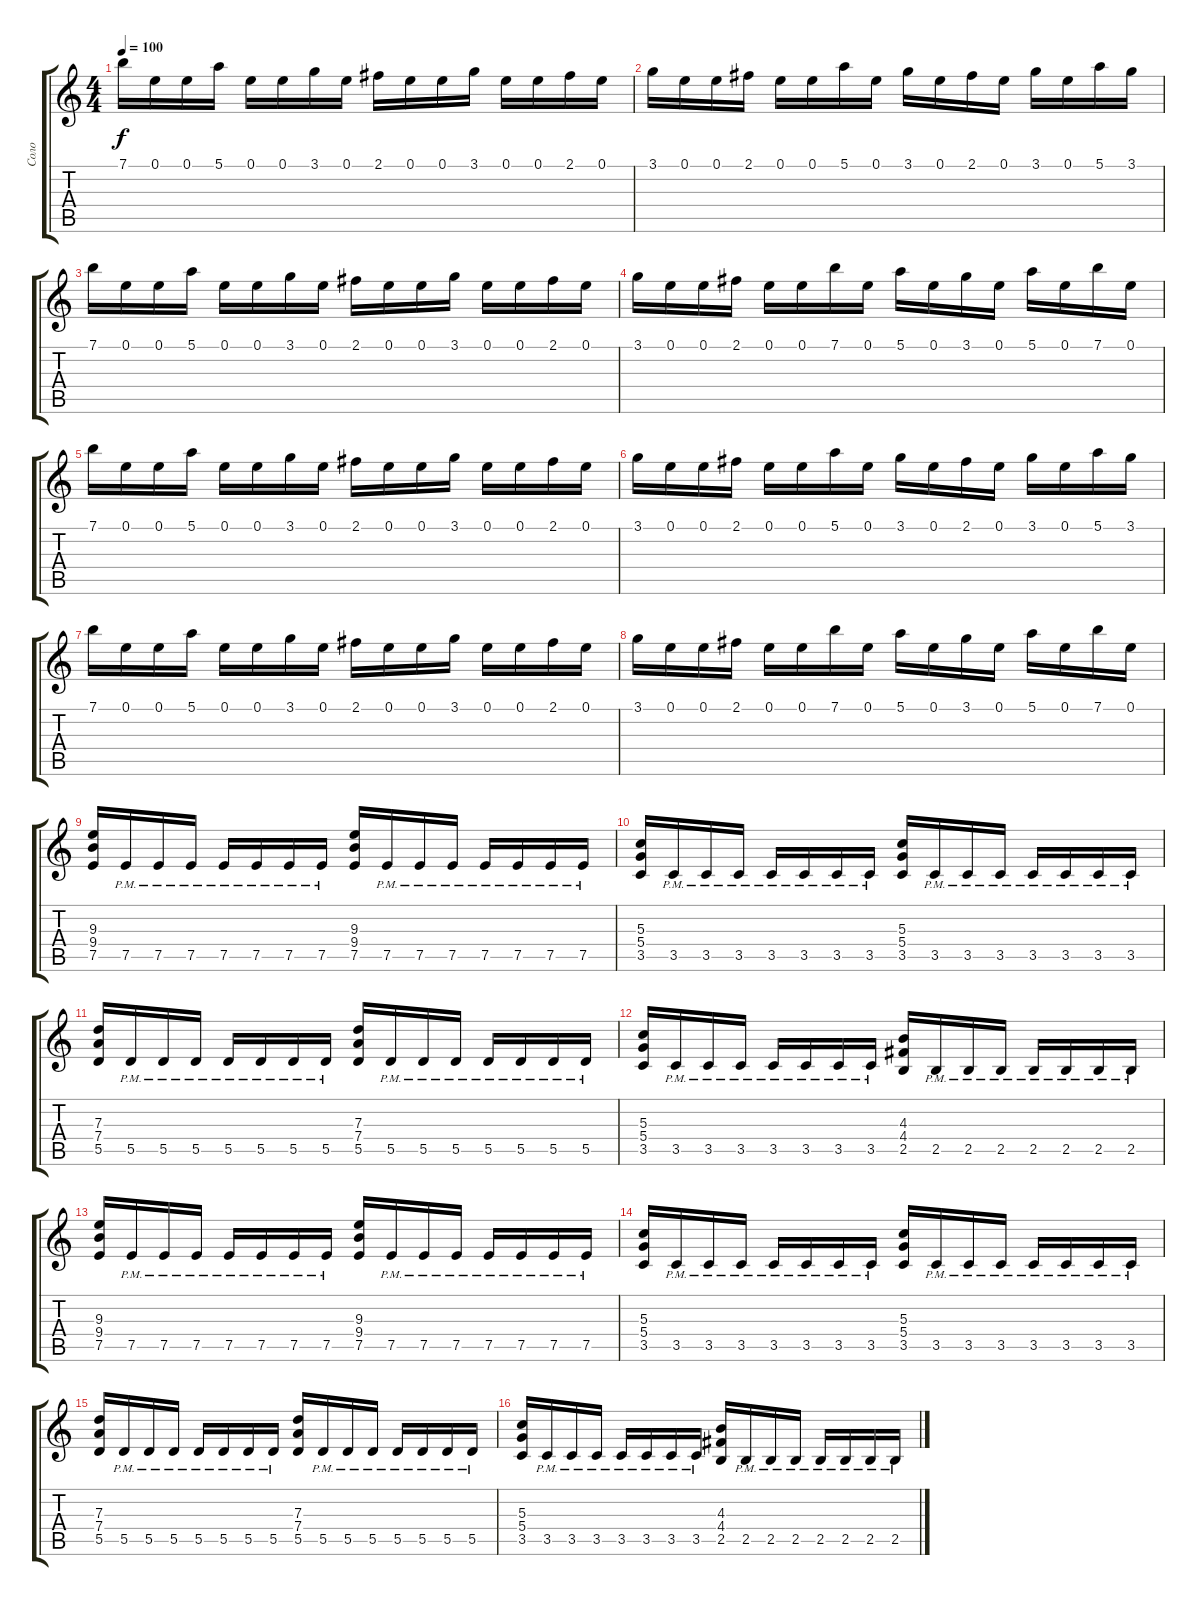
\track ("Соло" "Соло") {instrument overdrivenguitar}
\staff {score tabs}
\tuning (E4 B3 G3 D3 A2 E2) {hide}
\ts (4 4)
\tempo 100
\clef g2
\ks c
7.1.16{dy f} 0.1.16 0.1.16 5.1.16 0.1.16 0.1.16 3.1.16 0.1.16 2.1.16 0.1.16 0.1.16 3.1.16 0.1.16 0.1.16 2.1.16 0.1.16 |
3.1.16 0.1.16 0.1.16 2.1.16 0.1.16 0.1.16 5.1.16 0.1.16 3.1.16 0.1.16 2.1.16 0.1.16 3.1.16 0.1.16 5.1.16 3.1.16 |
7.1.16 0.1.16 0.1.16 5.1.16 0.1.16 0.1.16 3.1.16 0.1.16 2.1.16 0.1.16 0.1.16 3.1.16 0.1.16 0.1.16 2.1.16 0.1.16 |
3.1.16 0.1.16 0.1.16 2.1.16 0.1.16 0.1.16 7.1.16 0.1.16 5.1.16 0.1.16 3.1.16 0.1.16 5.1.16 0.1.16 7.1.16 0.1.16 |
7.1.16 0.1.16 0.1.16 5.1.16 0.1.16 0.1.16 3.1.16 0.1.16 2.1.16 0.1.16 0.1.16 3.1.16 0.1.16 0.1.16 2.1.16 0.1.16 |
3.1.16 0.1.16 0.1.16 2.1.16 0.1.16 0.1.16 5.1.16 0.1.16 3.1.16 0.1.16 2.1.16 0.1.16 3.1.16 0.1.16 5.1.16 3.1.16 |
7.1.16 0.1.16 0.1.16 5.1.16 0.1.16 0.1.16 3.1.16 0.1.16 2.1.16 0.1.16 0.1.16 3.1.16 0.1.16 0.1.16 2.1.16 0.1.16 |
3.1.16 0.1.16 0.1.16 2.1.16 0.1.16 0.1.16 7.1.16 0.1.16 5.1.16 0.1.16 3.1.16 0.1.16 5.1.16 0.1.16 7.1.16 0.1.16 |
(9.3 9.4 7.5).16 7.5{pm}.16 7.5{pm}.16 7.5{pm}.16 7.5{pm}.16 7.5{pm}.16 7.5{pm}.16 7.5{pm}.16 (9.3 9.4 7.5).16 7.5{pm}.16 7.5{pm}.16 7.5{pm}.16 7.5{pm}.16 7.5{pm}.16 7.5{pm}.16 7.5{pm}.16 |
(5.3 5.4 3.5).16 3.5{pm}.16 3.5{pm}.16 3.5{pm}.16 3.5{pm}.16 3.5{pm}.16 3.5{pm}.16 3.5{pm}.16 (5.3 5.4 3.5).16 3.5{pm}.16 3.5{pm}.16 3.5{pm}.16 3.5{pm}.16 3.5{pm}.16 3.5{pm}.16 3.5{pm}.16 |
(7.3 7.4 5.5).16 5.5{pm}.16 5.5{pm}.16 5.5{pm}.16 5.5{pm}.16 5.5{pm}.16 5.5{pm}.16 5.5{pm}.16 (7.3 7.4 5.5).16 5.5{pm}.16 5.5{pm}.16 5.5{pm}.16 5.5{pm}.16 5.5{pm}.16 5.5{pm}.16 5.5{pm}.16 |
(5.3 5.4 3.5).16 3.5{pm}.16 3.5{pm}.16 3.5{pm}.16 3.5{pm}.16 3.5{pm}.16 3.5{pm}.16 3.5{pm}.16 (4.3 4.4 2.5).16 2.5{pm}.16 2.5{pm}.16 2.5{pm}.16 2.5{pm}.16 2.5{pm}.16 2.5{pm}.16 2.5{pm}.16 |
(9.3 9.4 7.5).16 7.5{pm}.16 7.5{pm}.16 7.5{pm}.16 7.5{pm}.16 7.5{pm}.16 7.5{pm}.16 7.5{pm}.16 (9.3 9.4 7.5).16 7.5{pm}.16 7.5{pm}.16 7.5{pm}.16 7.5{pm}.16 7.5{pm}.16 7.5{pm}.16 7.5{pm}.16 |
(5.3 5.4 3.5).16 3.5{pm}.16 3.5{pm}.16 3.5{pm}.16 3.5{pm}.16 3.5{pm}.16 3.5{pm}.16 3.5{pm}.16 (5.3 5.4 3.5).16 3.5{pm}.16 3.5{pm}.16 3.5{pm}.16 3.5{pm}.16 3.5{pm}.16 3.5{pm}.16 3.5{pm}.16 |
(7.3 7.4 5.5).16 5.5{pm}.16 5.5{pm}.16 5.5{pm}.16 5.5{pm}.16 5.5{pm}.16 5.5{pm}.16 5.5{pm}.16 (7.3 7.4 5.5).16 5.5{pm}.16 5.5{pm}.16 5.5{pm}.16 5.5{pm}.16 5.5{pm}.16 5.5{pm}.16 5.5{pm}.16 |
(5.3 5.4 3.5).16 3.5{pm}.16 3.5{pm}.16 3.5{pm}.16 3.5{pm}.16 3.5{pm}.16 3.5{pm}.16 3.5{pm}.16 (4.3 4.4 2.5).16 2.5{pm}.16 2.5{pm}.16 2.5{pm}.16 2.5{pm}.16 2.5{pm}.16 2.5{pm}.16 2.5{pm}.16
